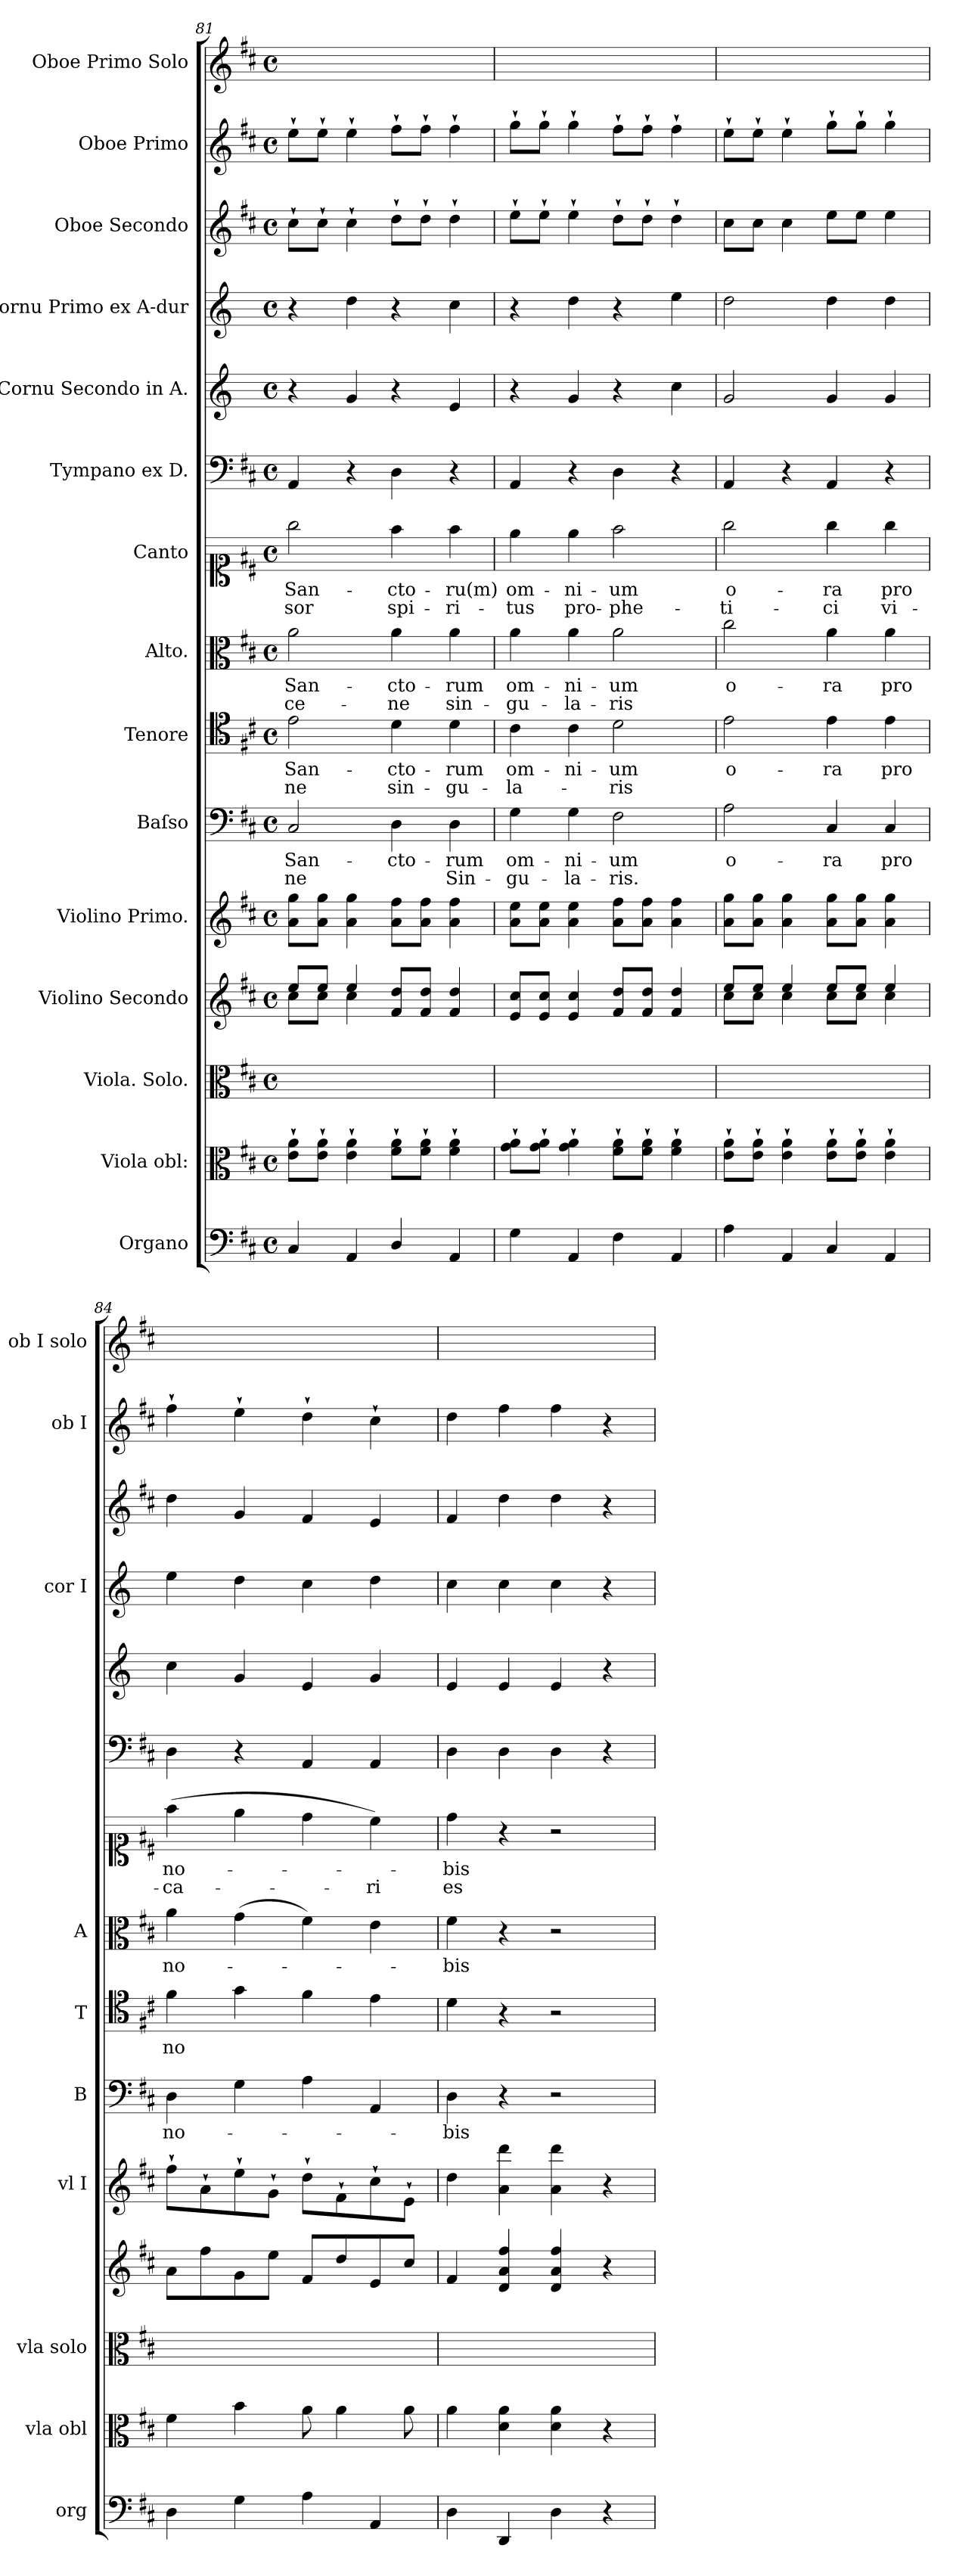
**kern	**kern	**kern	**kern	**kern	**kern	**text	**text	**kern	**text	**text	**kern	**text	**text	**kern	**text	**text	**kern	**kern	**kern	**kern	**kern	**kern
*part15	*part14	*part13	*part12	*part11	*part10	*part10	*part10	*part9	*part9	*part9	*part8	*part8	*part8	*part7	*part7	*part7	*part6	*part5	*part4	*part3	*part2	*part1
*staff15	*staff14	*staff13	*staff12	*staff11	*staff10	*staff10	*staff10	*staff9	*staff9	*staff9	*staff8	*staff8	*staff8	*staff7	*staff7	*staff7	*staff6	*staff5	*staff4	*staff3	*staff2	*staff1
*I"Organo	*I"Viola obl:	*I"Viola. Solo.	*I"Violino Secondo	*I"Violino Primo.	*I"Baſso	*	*	*I"Tenore	*	*	*I"Alto.	*	*	*I"Canto	*	*	*I"Tympano ex D.	*I"Cornu Secondo in A.	*I"Cornu Primo ex A-dur	*I"Oboe Secondo	*I"Oboe Primo	*I"Oboe Primo Solo
*I'org	*I'vla obl	*I'vla solo	*	*I'vl I	*I'B	*	*	*I'T	*	*	*I'A	*	*	*	*	*	*	*	*I'cor I	*	*I'ob I	*I'ob I solo
*clefF4	*clefC3	*clefC3	*clefG2	*clefG2	*clefF4	*	*	*clefC4	*	*	*clefC3	*	*	*clefC1	*	*	*clefF4	*clefG2	*clefG2	*clefG2	*clefG2	*clefG2
*	*	*	*	*	*	*	*	*	*	*	*	*	*	*	*	*	*	*ITrd-1c-2	*ITrd-1c-2	*	*	*
*k[f#c#]	*k[f#c#]	*k[f#c#]	*k[f#c#]	*k[f#c#]	*k[f#c#]	*	*	*k[f#c#]	*	*	*k[f#c#]	*	*	*k[f#c#]	*	*	*k[f#c#]	*k[f#c#]	*k[f#c#]	*k[f#c#]	*k[f#c#]	*k[f#c#]
*D:	*D:	*D:	*D:	*D:	*D:	*	*	*D:	*	*	*D:	*	*	*D:	*	*	*D:	*D:	*D:	*D:	*D:	*D:
*M4/4	*M4/4	*M4/4	*M4/4	*M4/4	*M4/4	*	*	*M4/4	*	*	*M4/4	*	*	*M4/4	*	*	*M4/4	*M4/4	*M4/4	*M4/4	*M4/4	*M4/4
*met(c)	*met(c)	*met(c)	*met(c)	*met(c)	*met(c)	*	*	*met(c)	*	*	*met(c)	*	*	*met(c)	*	*	*met(c)	*met(c)	*met(c)	*met(c)	*met(c)	*met(c)
=81	=81	=81	=81	=81	=81	=81	=81	=81	=81	=81	=81	=81	=81	=81	=81	=81	=81	=81	=81	=81	=81	=81
*	*	*	*^	*	*	*	*	*	*	*	*	*	*	*	*	*	*	*	*	*	*	*
4C#/	8e`>\ 8a`>\L	1ryy	8ee/L	8cc#\L	8a\ 8gg\L	2C#/	San-	-ne	2e\	San-	-ne	2a\	San-	-ce-	2gg\	San-	-sor	4AA/	4r	4r	8cc#`\L	8ee`\L	1ryy
.	8e`>\ 8a`>\J	.	8ee/J	8cc#\J	8a\ 8gg\J	.	.	.	.	.	.	.	.	.	.	.	.	.	.	.	8cc#`\J	8ee`\J	.
4AA/	4e`>\ 4a`>\	.	4ee/	4cc#\	4a\ 4gg\	.	.	.	.	.	.	.	.	.	.	.	.	4r	4a/	4ee\	4cc#`\	4ee`\	.
4D/	8f#`>\ 8a`>\L	.	8f#/ 8dd/L	2reyy	8a\ 8ff#\L	4D\	-cto-	.	4d\	-cto-	sin-	4a\	-cto-	-ne	4ff#\	-cto-	spi-	4D\	4r	4r	8dd`\L	8ff#`\L	.
.	8f#`>\ 8a`>\J	.	8f#/ 8dd/J	.	8a\ 8ff#\J	.	.	.	.	.	.	.	.	.	.	.	.	.	.	.	8dd`\J	8ff#`\J	.
4AA/	4f#`>\ 4a`>\	.	4f#/ 4dd/	.	4a\ 4ff#\	4D\	-rum	Sin-	4d\	-rum	-gu-	4a\	-rum	sin-	4ff#\	-ru(m)	-ri-	4r	4f#/	4dd\	4dd`\	4ff#`\	.
*	*	*	*v	*v	*	*	*	*	*	*	*	*	*	*	*	*	*	*	*	*	*	*	*
=82	=82	=82	=82	=82	=82	=82	=82	=82	=82	=82	=82	=82	=82	=82	=82	=82	=82	=82	=82	=82	=82	=82
4G\	8g`>\ 8a`>\L	1ryy	8e/ 8cc#/L	8a\ 8ee\L	4G\	om-	-gu-	4c#\	om-	-la-	4a\	om-	-gu-	4ee\	om-	-tus	4AA/	4r	4r	8ee`\L	8gg`\L	1ryy
.	8g`>\ 8a`>\J	.	8e/ 8cc#/J	8a\ 8ee\J	.	.	.	.	.	.	.	.	.	.	.	.	.	.	.	8ee`\J	8gg`\J	.
4AA/	4g`>\ 4a`>\	.	4e/ 4cc#/	4a\ 4ee\	4G\	-ni-	-la-	4c#\	-ni-	.	4a\	-ni-	-la-	4ee\	-ni-	pro-	4r	4a/	4ee\	4ee`\	4gg`\	.
4F#\	8f#`>\ 8a`>\L	.	8f#/ 8dd/L	8a\ 8ff#\L	2F#\	-um	-ris.	2d\	-um	-ris	2a\	-um	-ris	2ff#\	-um	-phe-	4D\	4r	4r	8dd`\L	8ff#`\L	.
.	8f#`>\ 8a`>\J	.	8f#/ 8dd/J	8a\ 8ff#\J	.	.	.	.	.	.	.	.	.	.	.	.	.	.	.	8dd`\J	8ff#`\J	.
4AA/	4f#`>\ 4a`>\	.	4f#/ 4dd/	4a\ 4ff#\	.	.	.	.	.	.	.	.	.	.	.	.	4r	4dd\	4ff#\	4dd`\	4ff#`\	.
=83	=83	=83	=83	=83	=83	=83	=83	=83	=83	=83	=83	=83	=83	=83	=83	=83	=83	=83	=83	=83	=83	=83
*	*	*	*^	*	*	*	*	*	*	*	*	*	*	*	*	*	*	*	*	*	*	*
4A\	8e`>\ 8a`>\L	1ryy	8ee/L	8cc#\L	8a\ 8gg\L	2A\	o-	.	2e\	o-	.	2cc#\	o-	.	2gg\	o-	-ti-	4AA/	2a/	2ee\	8cc#\L	8ee`\L	1ryy
.	8e`>\ 8a`>\J	.	8ee/J	8cc#\J	8a\ 8gg\J	.	.	.	.	.	.	.	.	.	.	.	.	.	.	.	8cc#\J	8ee`\J	.
4AA/	4e`>\ 4a`>\	.	4ee/	4cc#\	4a\ 4gg\	.	.	.	.	.	.	.	.	.	.	.	.	4r	.	.	4cc#\	4ee`\	.
4C#/	8e`>\ 8a`>\L	.	8ee/L	8cc#\L	8a\ 8gg\L	4C#/	-ra	.	4e\	-ra	.	4a\	-ra	.	4gg\	-ra	-ci	4AA/	4a/	4ee\	8ee\L	8gg`\L	.
.	8e`>\ 8a`>\J	.	8ee/J	8cc#\J	8a\ 8gg\J	.	.	.	.	.	.	.	.	.	.	.	.	.	.	.	8ee\J	8gg`\J	.
4AA/	4e`>\ 4a`>\	.	4ee/	4cc#\	4a\ 4gg\	4C#/	pro	.	4e\	pro	.	4a\	pro	.	4gg\	pro	vi-	4r	4a/	4ee\	4ee\	4gg`\	.
*	*	*	*v	*v	*	*	*	*	*	*	*	*	*	*	*	*	*	*	*	*	*	*	*
=84	=84	=84	=84	=84	=84	=84	=84	=84	=84	=84	=84	=84	=84	=84	=84	=84	=84	=84	=84	=84	=84	=84
4D\	4f#\	1ryy	8a\L	8ff#`\L	4D\	no-	.	4f#\	no	.	4a\	no-	.	(4ff#\	no-	-ca-	4D\	4dd\	4ff#\	4dd\	4ff#`\	1ryy
.	.	.	8ff#\	8a`\	.	.	.	.	.	.	.	.	.	.	.	.	.	.	.	.	.	.
4G\	4b\	.	8g\	8ee`\	4G\	.	.	4g\	.	.	(4g\	.	.	4ee\	.	.	4r	4a/	4ee\	4g/	4ee`\	.
.	.	.	8ee\J	8g`\J	.	.	.	.	.	.	.	.	.	.	.	.	.	.	.	.	.	.
4A\	8a\	.	8f#/L	8dd`\L	4A\	.	.	4f#\	.	.	4f#\)	.	.	4dd\	.	.	4AA/	4f#/	4dd\	4f#/	4dd`\	.
.	4a\	.	8dd/	8f#`\	.	.	.	.	.	.	.	.	.	.	.	.	.	.	.	.	.	.
4AA/	.	.	8e/	8cc#`\	4AA/	.	.	4e\	.	.	4e\	.	.	4cc#\)	.	-ri	4AA/	4a/	4ee\	4e/	4cc#`\	.
.	8a\	.	8cc#/J	8e`\J	.	.	.	.	.	.	.	.	.	.	.	.	.	.	.	.	.	.
=85	=85	=85	=85	=85	=85	=85	=85	=85	=85	=85	=85	=85	=85	=85	=85	=85	=85	=85	=85	=85	=85	=85
4D\	4a\	1ryy	4f#/	4dd\	4D\	-bis	.	4d\	.	.	4f#\	-bis	.	4dd\	-bis	es	4D\	4f#/	4dd\	4f#/	4dd\	1ryy
4DD/	4d\ 4a\	.	4d/ 4a/ 4ff#/	4a\ 4ddd\	4r	.	.	4r	.	.	4r	.	.	4r	.	.	4D\	4f#/	4dd\	4dd\	4ff#\	.
4D\	4d\ 4a\	.	4d/ 4a/ 4ff#/	4a\ 4ddd\	2r	.	.	2r	.	.	2r	.	.	2r	.	.	4D\	4f#/	4dd\	4dd\	4ff#\	.
4r	4r	.	4r	4r	.	.	.	.	.	.	.	.	.	.	.	.	4r	4r	4r	4r	4r	.
=	=	=	=	=	=	=	=	=	=	=	=	=	=	=	=	=	=	=	=	=	=	=
*-	*-	*-	*-	*-	*-	*-	*-	*-	*-	*-	*-	*-	*-	*-	*-	*-	*-	*-	*-	*-	*-	*-
